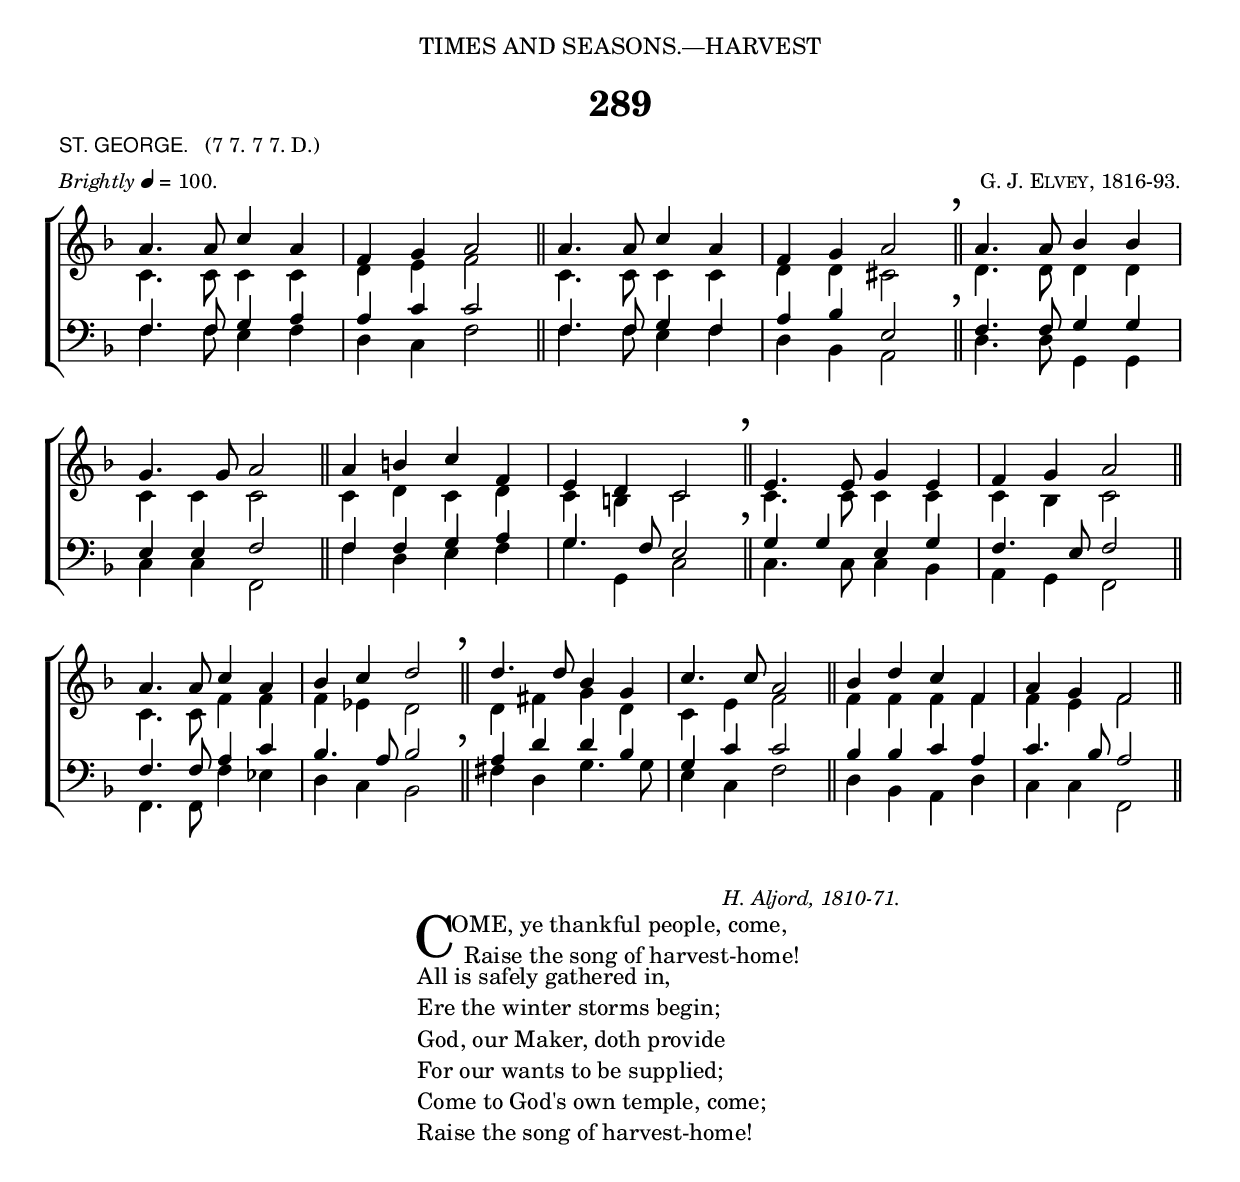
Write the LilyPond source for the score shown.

%%%% 438.png
%%%% Hymn 289. ST. GEORGE. Come, ye thankful people, come
%%%% Rev 1.

\version "2.10"

\header {
  dedication = \markup {  \center-align { "TIMES AND SEASONS.—HARVEST"
	\hspace #0.1 }}	
	
	title = "289"   
  
  poet = \markup { \small {  \line { \sans { "ST. GEORGE."} \hspace #1 \roman {"(7 7. 7 7. D.)"}} }}
  
  meter = \markup { \small { \italic {Brightly} \general-align #Y #DOWN \note #"4" #0.5 = 100.} }
  
  arranger = \markup { \small { \smallCaps "G. J. Elvey," "1816-93." }}
  
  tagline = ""
}


%%%%%%%%%%%%%%%%%%%%%%%%%%% Macros

%%% generates the breathmarks
breathmark = { \override Score.RehearsalMark #'break-visibility = #begin-of-line-invisible
	\override Score.RehearsalMark #'Y-offset = #'4.0
	\override Score.RehearsalMark #'X-offset = #'-0.5
	\mark \markup {\fontsize #4 ","}
}

%% Macro for generating two augmentation dots for a notehead. 
%% When dotted notes from two vocal parts share a single notehead, 
%% Lilypond only inserts a single dot. In the image, two dots are used. 
%% This macro generates the two dots by replacing the normal dot glyph 
%% with a new glyph comprising a column of 2 dots one above the other.
 
augdots = { 
 \once \override Voice.Dots #'stencil = #ly:text-interface::print 
 \once \override Voice.Dots #'text = \markup {  \hspace #0 \raise #1 
                                                \line { \translate #(cons -0.2 0) 
                                                \override #'(baseline-skip . 1 )  
                                                   \column { 
                                                     \musicglyph #"dots.dot" 
                                                     \musicglyph #"dots.dot" } } }
}

%%%%%%%%%%%%%%%%%%%%%%%%%%% End of macro definitions

%%% SATB voices

global = {
  \time 4/4
  \key f \major
  \set Staff.midiInstrument = "church organ"
}

soprano = \relative c' { 
  a'4. a8 c4 a4 | f4 g4 a2 \bar "||" a4. a8 c4 a4 | f4 g4 a2 \breathmark \bar "||" a4. a8 bes4 bes4 | \break
  g4. g8 a2 \bar "||" a4  b4 c4 f,4 | e4 d4 c2 \breathmark \bar "||" e4. e8 g4 e4 | f4 g4 a2 \bar "||" \break
  a4. a8 c4 a4 | bes4 c4 d2 \breathmark \bar "||" d4. d8 bes4 g4 | \noBreak c4. c8 a2 \bar "||" bes4 d4 c4 f,4 | a4 g4 f2 \bar "||" 
}
   
alto = \relative c' {  
  c4. c8 c4 c4 | d4 e4 f2 \bar "||" c4. c8 c4 c4 | d4 d4 cis2 \bar "||" d4.  d8 d4 d4 |
  c4 c4 c2 \bar "||" c4 d4 c4 d4 | c4 b4 c2 \bar "||" c4. c8 c4 c4 | c4 bes4 c2 \bar "||" 
  c4. c8 f4  f4 | f4 ees4 d2 \bar "||"d4 fis4 g4 d4 | c4 e4 f2 \bar "||" f4 f4 f4 f4 | f4 e4 f2 \bar "||"
}

tenor = \relative c {\clef bass 
  \override Staff.NoteCollision #'merge-differently-dotted = ##t		
  f4. f8 g4 a4 | a4 c4 c2 \bar "||" f,4. f8 g4 f4 | a4 bes4 e,2 \bar "||" f4. f8 g4 g4 |
  e4 e4 f2 \bar "||" f4 f4 g4 a4 | g4. f8 e2 \bar "||" g4 g4 e4 g4 | f4. e8 f2 \bar "||" 
  f4. f8 a4 c4 | bes4. a8 bes2 \bar "||" a4 d4 d4 bes4 | g4 c4 c2 \bar "||" bes4 bes4 c4 a4 | c4. bes8 a2 \bar "||" 
}

bass = \relative c {\clef bass 
  \augdots  f4. f8 e4 f4 | d4 c4 f2 \bar "||" f4. f8 e4 f4 | d4 bes4 a2 \bar "||" d4. d8 g,4  g4 |
  c4 c4 f,2 \bar "||" f'4 d4 e4 f4 | g4 g,4 c2 \bar "||" c4. c8 c4 bes4 | a4 g4 f2 \bar "||" 
  f4. f8 f'4 ees4 | d4 c4 bes2 \bar "||" fis'4 d4 g4. g8 | e4 c4 f2 \bar "||" d4 bes4 a4 d4 | c4 c4 f,2 \bar "||" 
}

#(ly:set-option 'point-and-click #f)

\paper {
  #(set-paper-size "a4")
%  annotate-spacing = ##t
  print-page-number = ##f
  ragged-last-bottom = ##t
  ragged-bottom = ##t
}

\book{

%%% Score block	

\score{
\new ChoirStaff	
<<
	\context Staff = upper << 
	\context Voice = sopranos { \voiceOne \global \soprano }
	\context Voice = altos    { \voiceTwo \global \alto }
	                      >>
	\context Staff = lower <<
	\context Voice = tenors { \voiceOne \global \tenor }
	\context Voice = basses { \voiceTwo \global \bass }
			        >>
>>
\layout {
		indent=0
		\context { \Score \remove "Bar_number_engraver" }
		\context { \Staff \remove "Time_signature_engraver" }
		\context { \Score \remove "Mark_engraver"  }
                \context { \Staff \consists "Mark_engraver"  }
	} %% close layout

\midi { \context { \Score tempoWholesPerMinute = #(ly:make-moment 100 4) }}      
  	
	
} %%% Score bracket

%%% Lyric attributions and titles

\markup { \small { \hspace #64 \italic "H. Aljord, 1810-71." }}

%%% Lyrics

\markup { \hspace #32 %%add space as necc. to center the column
          \column { %% super column of everything
	              \column { %% verse 1 is a column of 2 lines  
	                  \line { \hspace #2.2 \column { \lower #2.4 \fontsize #8 "C" }   %%Drop Cap goes here
				  \hspace #-1.0    %% adjust this if other letters are too far from Drop Cap
				  \column  { \raise #0.0 "OME, ye thankful people, come,"
			                                 "  Raise the song of harvest-home!" } }          
	                  \line {  \hspace #2.5  %%adjust hspace until this line left edge is flush with Drop Cap
				   \lower  #1.56  %%adjust this until the line spacing looks right
				   \column {   
					   "All is safely gathered in,"
					   "Ere the winter storms begin;"
					   "God, our Maker, doth provide"
					   "For our wants to be supplied;"
					   "Come to God's own temple, come;"
					   "Raise the song of harvest-home!"
					   "      " %%% adds vertical spacing between verses
			  		}}
		      }  

	  } %%% end super column
}

%%fake score block to occupy space and force a pagebreak.  Can't think of a better way of doing this.
\score{
	{s4 }
\header { breakbefore = ##f piece = ##f opus = ##f tagline = ##f }
\layout{	
	\context { \Staff
		\remove Time_signature_engraver
		\remove Key_engraver
		\remove Clef_engraver
		\remove Staff_symbol_engraver
}}}

%%% Second page
%%% Continuation of lyrics

\markup { \hspace #32 %%add space as necc. to center the column
          \column { %% super column of everything
			\hspace #1 % adds vertical spacing between verses
			\line {"2  "
				\column {
					"We ourselves are God's own field,"
					"Fruit unto his praise to yield;"
					"Wheat and tares together sown,"
					"Unto joy or sorrow grown;"
					"First the blade and then the ear,"
					"Then the full corn shall appear;"
					"Grant, O harvest Lord, that we"
					"Wholesome grain and pure may be."
					 "      " %%% adds vertical spacing between verses
			}}
			\line {"3  "
				\column {
					"For the Lord our God shall come,"
					"And shall take his harvest home;"
					"From his field shall purge away"
					"All that doth offend, that day;"
					"Give his Angels charge at last"
					"In the fire the tares to cast."
					"But the fruitful ears to store"
					"In his garner evermore."
					 "      " %%% adds vertical spacing between verses
			}}
           	        \line { \hspace #-10  \italic "Unison."  " 4. "
		                  \column {	     
					  "Then, thou Church triumphant, come,"
					  "Raise the song of harvest-home;"
					  "All are safely gathered in,"
					  "Free from sorrow, free from sin;"
					  "There for ever purified"
					  "In God's garner to abide:"
					  "Come, ten thousand Angels, come,"
					  "Raise the glorious harvest-home!"
     			}}
	  }

} %%% lyric markup bracket

%%% Amen score block
\score{
  \new ChoirStaff
   <<
        \context Staff = upper \with { fontSize = #-3  \override StaffSymbol #'staff-space = #(magstep -2) }  
	                      << 
	\context Voice = "sopranos" { \relative c' { \clef treble \global \voiceOne  f1 f1  \bar "||" }}
	\context Voice = "altos"    { \relative c' {  \clef treble \global \voiceTwo d1 c1 \bar "||" }}
	                      >>
			      
	\context Lyrics \lyricsto "altos" { \override LyricText #'font-size = #-1 A -- men. }
	
	\context Staff = lower \with { fontSize = #-3  \override StaffSymbol #'staff-space = #(magstep -2) }  
	                       <<
	\context Voice = "tenors" { \relative c { \clef bass \global \voiceThree bes'1 a1   \bar "||" }}
	\context Voice = "basses" { \relative c { \clef bass \global \voiceFour  bes1 f'1  \bar "||" }}
			        >> 
  >>			      
\header { breakbefore = ##f piece = " " opus = " " }
\layout { 
	\context { \Score timing = ##f }
	ragged-right = ##t
	indent = 15\cm
	\context { \Staff \remove Time_signature_engraver }

       }

\midi { \context { \Score tempoWholesPerMinute = #(ly:make-moment 100 4) }}  %%Amen midi       
       
}  


} %%% book bracket
